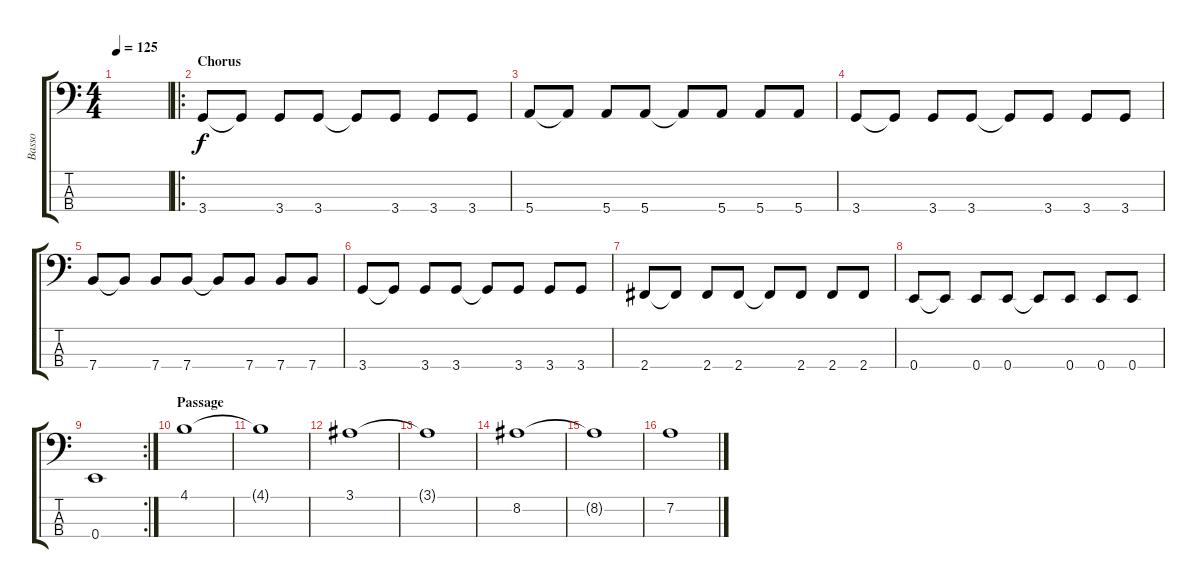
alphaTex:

\track ("Basso" "Basso") {instrument electricbassfinger}
\staff {score tabs}
\tuning (G2 D2 A1 E1) {hide}
\ts (4 4)
\tempo 125
\clef f4
\ks c
|
\ro
\section ("" "Chorus")
3.4.8 3.4{t}.8 3.4.8 3.4.8 3.4{t}.8 3.4.8 3.4.8 3.4.8 |
5.4.8 5.4{t}.8 5.4.8 5.4.8 5.4{t}.8 5.4.8 5.4.8 5.4.8 |
3.4.8 3.4{t}.8 3.4.8 3.4.8 3.4{t}.8 3.4.8 3.4.8 3.4.8 |
7.4.8 7.4{t}.8 7.4.8 7.4.8 7.4{t}.8 7.4.8 7.4.8 7.4.8 |
3.4.8 3.4{t}.8 3.4.8 3.4.8 3.4{t}.8 3.4.8 3.4.8 3.4.8 |
2.4.8 2.4{t}.8 2.4.8 2.4.8 2.4{t}.8 2.4.8 2.4.8 2.4.8 |
0.4.8 0.4{t}.8 0.4.8 0.4.8 0.4{t}.8 0.4.8 0.4.8 0.4.8 |
\rc 2
0.4.1 |
\section ("" "Passage")
4.1.1 |
4.1{t}.1 |
3.1.1 |
3.1{t}.1 |
8.2.1 |
8.2{t}.1 |
7.2.1
